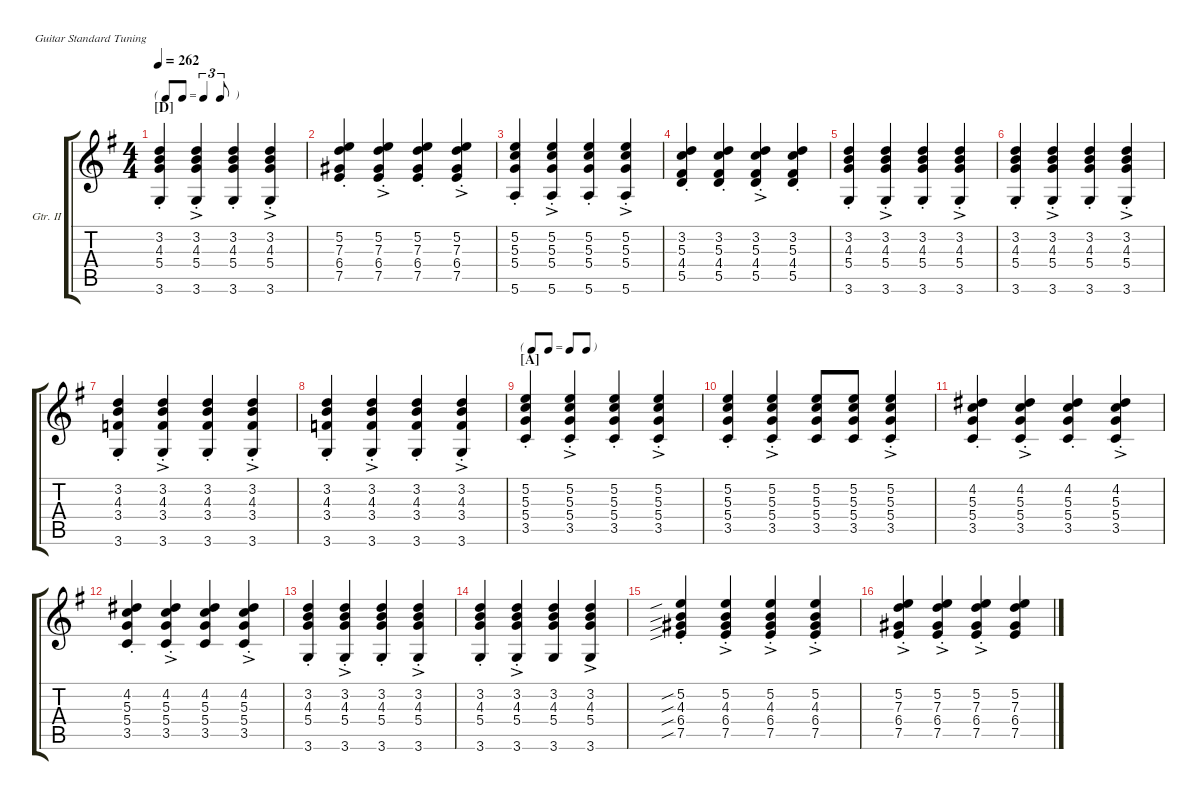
\hideDynamics
\bracketExtendMode groupsimilarinstruments
\firstSystemTrackNameOrientation horizontal
\otherSystemsTrackNameOrientation horizontal
\track ("Guitar II" "Gtr. II") {instrument acousticguitarsteel}
\staff {score tabs}
\tuning (E4 B3 G3 D3 A2 E2)
\ts (4 4)
\tf triplet8th
\section ("D" "")
\tempo 262
\clef g2
\ks g
(3.2{st} 4.3{st} 5.4{st} 3.6{st}).4{dy mp} (3.2{ac st} 4.3{ac st} 5.4{ac st} 3.6{ac st}).4 (3.2{st} 4.3{st} 5.4{st} 3.6{st}).4 (3.2{ac st} 4.3{ac st} 5.4{ac st} 3.6{ac st}).4 |
(7.5{st} 6.4{st} 7.3{st} 5.2{st}).4 (7.5{ac st} 6.4{ac st} 7.3{ac st} 5.2{ac st}).4 (7.5{st} 6.4{st} 7.3{st} 5.2{st}).4 (7.5{ac st} 6.4{ac st} 7.3{ac st} 5.2{ac st}).4 |
(5.4{st} 5.3{st} 5.2{st} 5.6{st}).4 (5.4{ac st} 5.3{ac st} 5.2{ac st} 5.6{ac st}).4 (5.4{st} 5.3{st} 5.2{st} 5.6{st}).4 (5.4{ac st} 5.3{ac st} 5.2{ac st} 5.6{ac st}).4 |
(5.5{st} 4.4{st} 5.3{st} 3.2{st}).4 (5.5{st} 4.4{st} 5.3{st} 3.2{st}).4 (5.5{ac st} 4.4{ac st} 5.3{ac st} 3.2{ac st}).4 (5.5{st} 4.4{st} 5.3{st} 3.2{st}).4 |
(3.2{st} 4.3{st} 5.4{st} 3.6{st}).4 (3.2{ac st} 4.3{ac st} 5.4{ac st} 3.6{ac st}).4 (3.2{st} 4.3{st} 5.4{st} 3.6{st}).4 (3.2{ac st} 4.3{ac st} 5.4{ac st} 3.6{ac st}).4 |
(3.2{st} 4.3{st} 5.4{st} 3.6{st}).4 (3.2{ac st} 4.3{ac st} 5.4{ac st} 3.6{ac st}).4 (3.2{st} 4.3{st} 5.4{st} 3.6{st}).4 (3.2{ac st} 4.3{ac st} 5.4{ac st} 3.6{ac st}).4 |
(3.2{st} 4.3{st} 3.4{st} 3.6{st}).4 (3.2{ac st} 4.3{ac st} 3.4{ac st} 3.6{ac st}).4 (3.2{st} 4.3{st} 3.4{st} 3.6{st}).4 (3.2{ac st} 4.3{ac st} 3.4{ac st} 3.6{ac st}).4 |
(3.2{st} 4.3{st} 3.4{st} 3.6{st}).4 (3.2{ac st} 4.3{ac st} 3.4{ac st} 3.6{ac st}).4 (3.2{st} 4.3{st} 3.4{st} 3.6{st}).4 (3.2{ac st} 4.3{ac st} 3.4{ac st} 3.6{ac st}).4 |
\tf none
\section ("A" "")
(3.5{st} 5.4{st} 5.3{st} 5.2{st}).4 (3.5{ac st} 5.4{ac st} 5.3{ac st} 5.2{ac st}).4 (3.5{st} 5.4{st} 5.3{st} 5.2{st}).4 (3.5{ac st} 5.4{ac st} 5.3{ac st} 5.2{ac st}).4 |
(3.5{st} 5.4{st} 5.3{st} 5.2{st}).4 (3.5{ac st} 5.4{ac st} 5.3{ac st} 5.2{ac st}).4 (3.5 5.4 5.3 5.2).8 (3.5 5.4 5.3 5.2).8 (3.5{ac st} 5.4{ac st} 5.3{ac st} 5.2{ac st}).4 |
(3.5{st} 5.4{st} 5.3{st} 4.2{st}).4 (3.5{ac st} 5.4{ac st} 5.3{ac st} 4.2{ac st}).4 (3.5{st} 5.4{st} 5.3{st} 4.2{st}).4 (3.5{ac st} 5.4{ac st} 5.3{ac st} 4.2{ac st}).4 |
(3.5{st} 5.4{st} 5.3{st} 4.2{st}).4 (3.5{ac st} 5.4{ac st} 5.3{ac st} 4.2{ac st}).4 (3.5 5.4 5.3 4.2).4 (3.5{ac st} 5.4{ac st} 5.3{ac st} 4.2{ac st}).4 |
(3.2{st} 4.3{st} 5.4{st} 3.6{st}).4 (3.2{ac st} 4.3{ac st} 5.4{ac st} 3.6{ac st}).4 (3.2{st} 4.3{st} 5.4{st} 3.6{st}).4 (3.2{ac st} 4.3{ac st} 5.4{ac st} 3.6{ac st}).4 |
(3.2{st} 4.3{st} 5.4{st} 3.6{st}).4 (3.2{ac st} 4.3{ac st} 5.4{ac st} 3.6{ac st}).4 (3.2 4.3 5.4 3.6).4 (3.2{ac} 4.3{ac} 5.4{ac} 3.6{ac}).4 |
(7.5{sib st} 6.4{sib st} 4.3{sib st} 5.2{sib st}).4 (7.5{ac st} 6.4{ac st} 4.3{ac st} 5.2{ac st}).4 (7.5{ac st} 6.4{ac st} 4.3{ac st} 5.2{ac st}).4 (7.5{ac st} 6.4{ac st} 4.3{ac st} 5.2{ac st}).4 |
(7.5{ac st} 6.4{ac st} 7.3{ac st} 5.2{ac st}).4 (7.5{ac st} 6.4{ac st} 7.3{ac st} 5.2{ac st}).4 (7.5{ac st} 6.4{ac st} 7.3{ac st} 5.2{ac st}).4 (7.5 6.4 7.3 5.2).4
